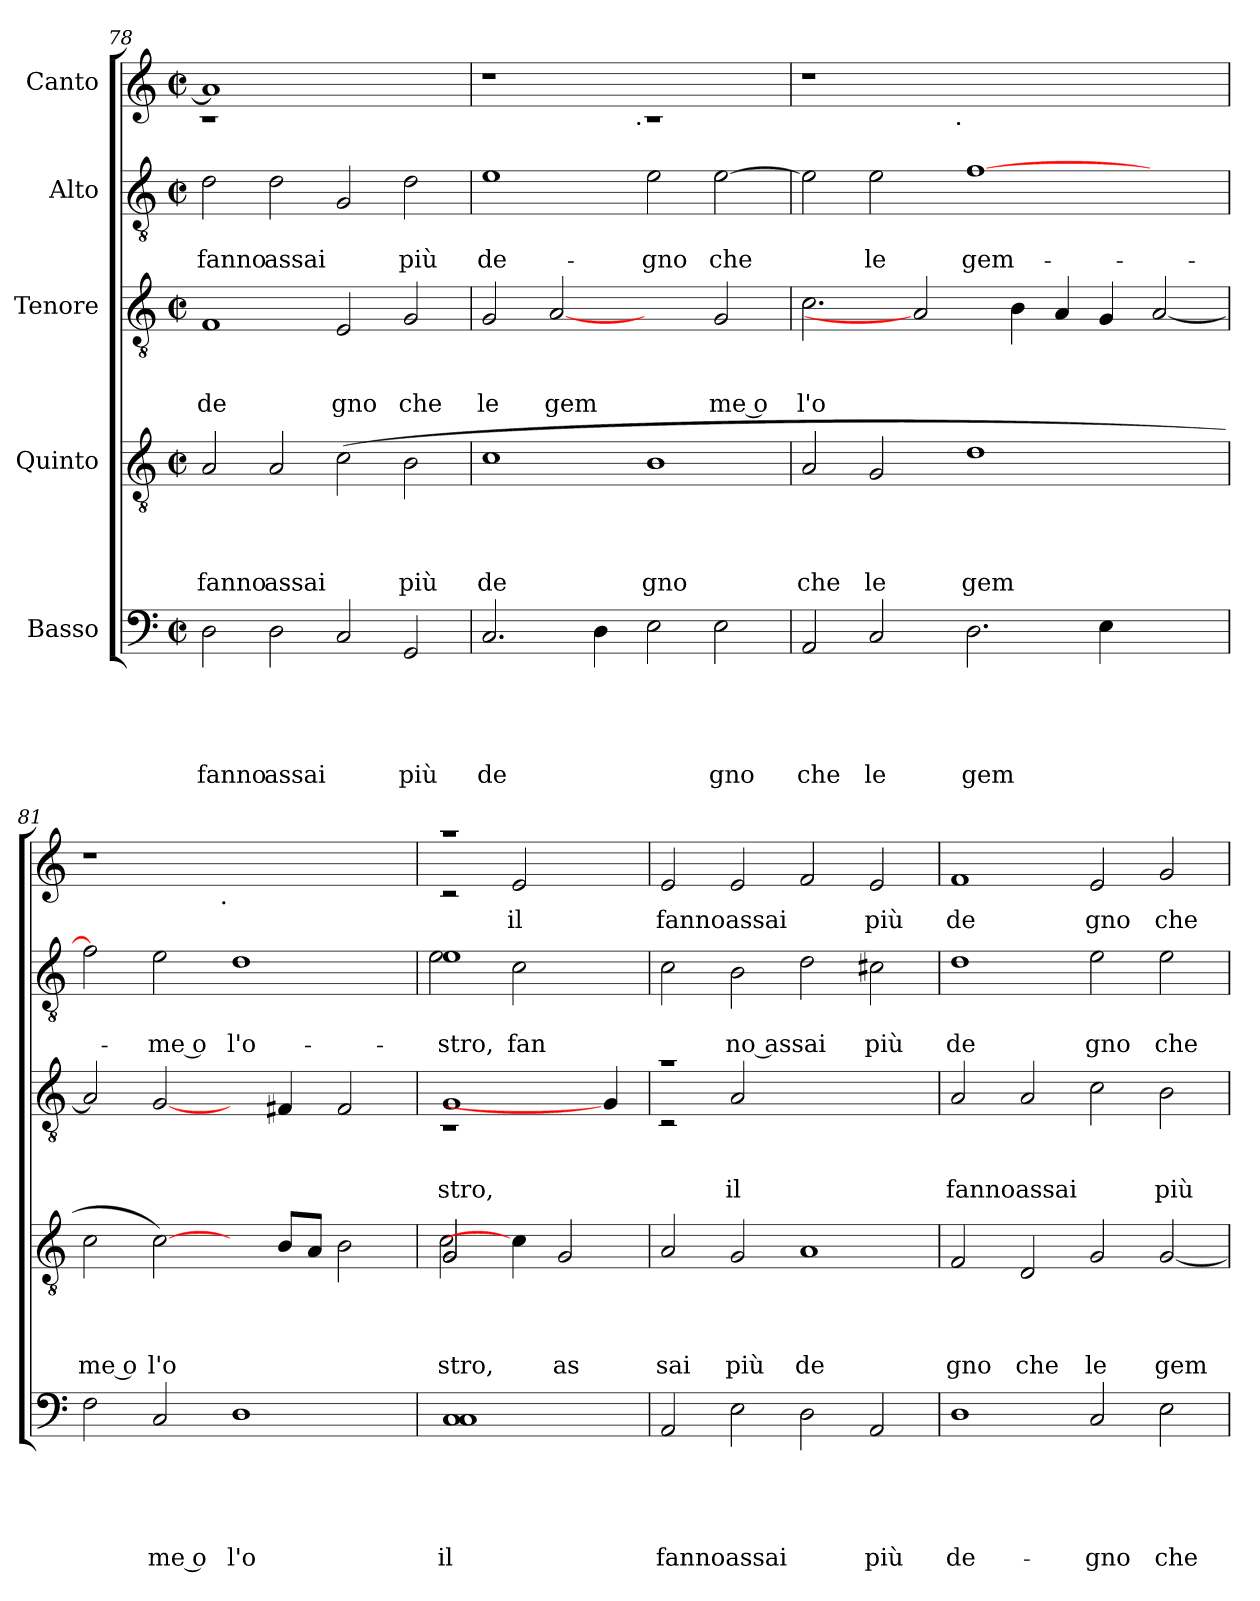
**kern	**text	**text	**text	**text	**text	**kern	**text	**text	**text	**text	**kern	**text	**text	**text	**kern	**text	**text	**kern	**text
*part5	*part5	*part5	*part5	*part5	*part5	*part4	*part4	*part4	*part4	*part4	*part3	*part3	*part3	*part3	*part2	*part2	*part2	*part1	*part1
*staff5	*staff5	*staff5	*staff5	*staff5	*staff5	*staff4	*staff4	*staff4	*staff4	*staff4	*staff3	*staff3	*staff3	*staff3	*staff2	*staff2	*staff2	*staff1	*staff1
*I"Basso	*	*	*	*	*	*I"Quinto	*	*	*	*	*I"Tenore	*	*	*	*I"Alto	*	*	*I"Canto	*
*clefF4	*	*	*	*	*	*clefGv2	*	*	*	*	*clefGv2	*	*	*	*clefGv2	*	*	*clefG2	*
*k[]	*	*	*	*	*	*k[]	*	*	*	*	*k[]	*	*	*	*k[]	*	*	*k[]	*
*C:	*	*	*	*	*	*C:	*	*	*	*	*C:	*	*	*	*C:	*	*	*C:	*
*M2/2	*	*	*	*	*	*M2/2	*	*	*	*	*M2/2	*	*	*	*M2/2	*	*	*M2/2	*
*met(c|)	*	*	*	*	*	*met(c|)	*	*	*	*	*met(c|)	*	*	*	*met(c|)	*	*	*met(c|)	*
=78	=78	=78	=78	=78	=78	=78	=78	=78	=78	=78	=78	=78	=78	=78	=78	=78	=78	=78	=78
!	!	!	!	!	!LO:LY:b	!	!	!	!	!LO:LY:b	!	!	!	!LO:LY:b	!	!	!LO:LY:b	!	!
*	*	*	*	*	*	*	*	*	*	*	*	*	*	*	*	*	*	*^	*
2D\	.	.	.	.	fanno	2A/	.	.	.	fanno	1F	.	.	de	2d\	.	fanno	1a]	1rc	.
!	!	!	!	!	!LO:LY:b	!	!	!	!	!LO:LY:b	!	!	!	!	!	!	!LO:LY:b	!	!	!
2D\	.	.	.	.	assai	2A/	.	.	.	assai	.	.	.	.	2d\	.	assai	.	.	.
!	!	!	!	!	!	!	!	!	!	!	!	!	!	!LO:LY:b	!	!	!	!	!	!
2C/	.	.	.	.	.	(<2c\	.	.	.	.	2E/	.	.	gno	2G/	.	.	1ryy	1ryy	.
!	!	!	!	!	!LO:LY:b	!	!	!	!	!LO:LY:b	!	!	!	!LO:LY:b	!	!	!LO:LY:b	!	!	!
2GG/	.	.	.	.	più	2B\	.	.	.	più	2G/	.	.	che	2d\	.	più	.	.	.
=79	=79	=79	=79	=79	=79	=79	=79	=79	=79	=79	=79	=79	=79	=79	=79	=79	=79	=79	=79	=79
!	!	!	!	!	!LO:LY:b	!	!	!	!	!LO:LY:b	!	!	!	!LO:LY:b	!	!	!LO:LY:b	!	!	!
2.C/	.	.	.	.	de	1c	.	.	.	de	2G/	.	.	le	1e	.	de-	1r	2ryy	.
!	!	!	!	!	!	!	!	!	!	!	!	!	!	!LO:LY:b	!	!	!	!	!	!
.	.	.	.	.	.	.	.	.	.	.	[2A	.	.	gem	.	.	.	.	4...ryy	.
4D\	.	.	.	.	.	.	.	.	.	.	.	.	.	.	.	.	.	.	.	.
!	!	!	!	!	!	!	!	!	!	!	!	!	!	!	!	!	!	!	!LO:TX:b:t=.	!
.	.	.	.	.	.	.	.	.	.	.	.	.	.	.	.	.	.	.	1ryy	.
!	!	!	!	!	!	!	!	!	!	!LO:LY:b	!	!	!	!	!	!	!LO:LY:b	!	!	!
2E\	.	.	.	.	.	1B	.	.	.	gno	2ryy	.	.	.	2e\	.	-gno	1rc	.	.
!	!	!	!	!	!LO:LY:b	!	!	!	!	!	!	!	!	!LO:LY:b:rj	!	!	!LO:LY:b	!	!	!
2E\	.	.	.	.	gno	.	.	.	.	.	2G/	.	.	me o	[>2e\	.	che	.	.	.
.	.	.	.	.	.	.	.	.	.	.	.	.	.	.	.	.	.	.	32ryy	.
=80	=80	=80	=80	=80	=80	=80	=80	=80	=80	=80	=80	=80	=80	=80	=80	=80	=80	=80	=80	=80
!	!	!	!	!	!LO:LY:b	!	!	!	!	!LO:LY:b	!	!	!	!LO:LY:b	!	!	!	!	!	!
2AA/	.	.	.	.	che	2A/	.	.	.	che	2.c\	.	.	l'o	2e\]	.	.	1r	2ryy	.
!	!	!	!	!	!LO:LY:b	!	!	!	!	!LO:LY:b	!	!	!	!	!	!	!LO:LY:b	!	!	!
2C/	.	.	.	.	le	2G/	.	.	.	le	.	.	.	.	2e\	.	le	.	4...ryy	.
.	.	.	.	.	.	.	.	.	.	.	2A]	.	.	.	.	.	.	.	.	.
!	!	!	!	!	!	!	!	!	!	!	!	!	!	!	!	!	!	!	!LO:TX:b:t=.	!
.	.	.	.	.	.	.	.	.	.	.	.	.	.	.	.	.	.	.	1ryy	.
!	!	!	!	!	!LO:LY:b	!	!	!	!	!LO:LY:b	!	!	!	!	!	!	!LO:LY:b	!	!	!
2.D\	.	.	.	.	gem	1d	.	.	.	gem	.	.	.	.	[>1f	.	gem-	1.ryy	.	.
.	.	.	.	.	.	.	.	.	.	.	4B\	.	.	.	.	.	.	.	.	.
.	.	.	.	.	.	.	.	.	.	.	4A/	.	.	.	.	.	.	.	.	.
4E\	.	.	.	.	.	.	.	.	.	.	4G/	.	.	.	.	.	.	.	.	.
.	.	.	.	.	.	.	.	.	.	.	.	.	.	.	.	.	.	.	2ryy	.
2ryy	.	.	.	.	.	2ryy	.	.	.	.	[<2A/	.	.	.	2ryy	.	.	.	.	.
.	.	.	.	.	.	.	.	.	.	.	.	.	.	.	.	.	.	.	32ryy	.
=81	=81	=81	=81	=81	=81	=81	=81	=81	=81	=81	=81	=81	=81	=81	=81	=81	=81	=81	=81	=81
!	!	!	!	!	!	!	!	!	!	!LO:LY:b:rj	!	!	!	!	!	!	!	!	!	!
2F\	.	.	.	.	.	2c\	.	.	.	me o	2A/]	.	.	.	2f\]	.	.	1r	2ryy	.
!	!	!	!	!	!LO:LY:b:rj	!	!	!	!	!LO:LY:b	!	!	!	!	!	!	!LO:LY:b:rj	!	!	!
2C/	.	.	.	.	me o	[2c\)	.	.	.	l'o	[2G/	.	.	.	2e\	.	-me o	.	4...ryy	.
!	!	!	!	!	!	!	!	!	!	!	!	!	!	!	!	!	!	!	!LO:TX:b:t=.	!
.	.	.	.	.	.	.	.	.	.	.	.	.	.	.	.	.	.	.	1ryy	.
!	!	!	!	!	!LO:LY:b	!	!	!	!	!	!	!	!	!	!	!	!LO:LY:b	!	!	!
1D	.	.	.	.	l'o	4ryy	.	.	.	.	4ryy	.	.	.	1d	.	l'o-	1ryy	.	.
.	.	.	.	.	.	8B/L	.	.	.	.	4F#/	.	.	.	.	.	.	.	.	.
.	.	.	.	.	.	8A/J	.	.	.	.	.	.	.	.	.	.	.	.	.	.
.	.	.	.	.	.	2B\	.	.	.	.	2F#/	.	.	.	.	.	.	.	.	.
.	.	.	.	.	.	.	.	.	.	.	.	.	.	.	.	.	.	.	32ryy	.
!!LO:LB:g=z	!!
=82	=82	=82	=82	=82	=82	=82	=82	=82	=82	=82	=82	=82	=82	=82	=82	=82	=82	=82	=82	=82
!	!	!	!	!	!LO:LY:b	!	!	!	!	!LO:LY:b	!	!	!	!	!	!	!	!	!	!
*	*	*	*	*	*	*^	*	*	*	*	*	*	*	*	*	*	*	*	*	*
!	!	!	!	!	!	!	!	!	!	!	!LO:LY:b	!	!	!	!	!	!	!	!	!	!
*	*	*	*	*	*	*	*^	*	*	*	*	*	*	*	*	*	*	*	*	*	*
!	!	!	!	!	!	!	!	!	!	!	!	!LO:LY:b	!	!	!	!LO:LY:b	!	!	!LO:LY:b	!	!	!
*	*	*	*	*	*	*	*	*	*	*	*	*	*^	*	*	*	*^	*	*	*	*	*
!	!	!	!	!	!	!	!	!	!	!	!	!	!	!	!	!	!	!	!	!	!LO:LY:b	!	!	!
1C 1C	.	.	.	.	il	2G/	2G/	2c\	.	.	.	stro,	1G	1rC	.	.	stro,	1e	2e\	.	stro,	1raa	2rc	.
!	!	!	!	!	!	!	!	!	!	!	!	!	!	!	!	!	!	!	!	!	!LO:LY:b	!	!	!LO:LY:b
.	.	.	.	.	.	4c\]	2.ryy	2.ryy	.	.	.	.	.	.	.	.	.	.	2c\	.	fan	.	2e/	il
!	!	!	!	!	!	!	!	!	!	!	!	!LO:LY:b	!	!	!	!	!	!	!	!	!	!	!	!
.	.	.	.	.	.	2G/	.	.	.	.	.	as	.	.	.	.	.	.	.	.	.	.	.	.
4ryy	.	.	.	.	.	.	.	.	.	.	.	.	4G/]	4ryy	.	.	.	4ryy	4ryy	.	.	4ryy	4ryy	.
*	*	*	*	*	*	*v	*v	*v	*	*	*	*	*	*	*	*	*	*	*	*	*	*	*	*
=83	=83	=83	=83	=83	=83	=83	=83	=83	=83	=83	=83	=83	=83	=83	=83	=83	=83	=83	=83	=83	=83	=83
!	!	!	!	!	!LO:LY:b	!	!	!	!	!LO:LY:b	!	!	!	!	!	!	!	!	!	!	!	!LO:LY:b
*	*	*	*	*	*	*	*	*	*	*	*	*	*	*	*	*v	*v	*	*	*	*	*
*	*	*	*	*	*	*	*	*	*	*	*	*	*	*	*	*	*	*	*v	*v	*
2AA/	.	.	.	.	fanno	2A/	.	.	.	sai	1ra	2rC	.	.	.	2c\	.	.	2e/	fanno
!	!	!	!	!	!LO:LY:b	!	!	!	!	!LO:LY:b	!	!	!	!	!LO:LY:b	!	!	!LO:LY:b:rj	!	!LO:LY:b
2E\	.	.	.	.	assai	2G/	.	.	.	più	.	2A/	.	.	il	2B\	.	no assai	2e/	assai
!	!	!	!	!	!	!	!	!	!	!LO:LY:b	!	!	!	!	!	!	!	!	!	!
2D\	.	.	.	.	.	1A	.	.	.	de	1ryy	1ryy	.	.	.	2d\	.	.	2f/	.
!	!	!	!	!	!LO:LY:b	!	!	!	!	!	!	!	!	!	!	!	!	!LO:LY:b	!	!LO:LY:b
2AA/	.	.	.	.	più	.	.	.	.	.	.	.	.	.	.	2c#X\	.	più	2e/	più
*	*	*	*	*	*	*	*	*	*	*	*v	*v	*	*	*	*	*	*	*	*
=84	=84	=84	=84	=84	=84	=84	=84	=84	=84	=84	=84	=84	=84	=84	=84	=84	=84	=84	=84
!	!	!	!	!	!LO:LY:b	!	!	!	!	!LO:LY:b	!	!	!	!LO:LY:b	!	!	!LO:LY:b	!	!LO:LY:b
1D	.	.	.	.	de-	2F/	.	.	.	gno	2A/	.	.	fanno	1d	.	de	1f	de
!	!	!	!	!	!	!	!	!	!	!LO:LY:b	!	!	!	!LO:LY:b	!	!	!	!	!
.	.	.	.	.	.	2D/	.	.	.	che	2A/	.	.	assai	.	.	.	.	.
!	!	!	!	!	!LO:LY:b	!	!	!	!	!LO:LY:b	!	!	!	!	!	!	!LO:LY:b	!	!LO:LY:b
2C/	.	.	.	.	-gno	2G/	.	.	.	le	2c\	.	.	.	2e\	.	gno	2e/	gno
!	!	!	!	!	!LO:LY:b	!	!	!	!	!LO:LY:b	!	!	!	!LO:LY:b	!	!	!LO:LY:b	!	!LO:LY:b
2E\	.	.	.	.	che	[<2G/	.	.	.	gem	2B\	.	.	più	2e\	.	che	2g/	che
=	=	=	=	=	=	=	=	=	=	=	=	=	=	=	=	=	=	=	=
*-	*-	*-	*-	*-	*-	*-	*-	*-	*-	*-	*-	*-	*-	*-	*-	*-	*-	*-	*-
